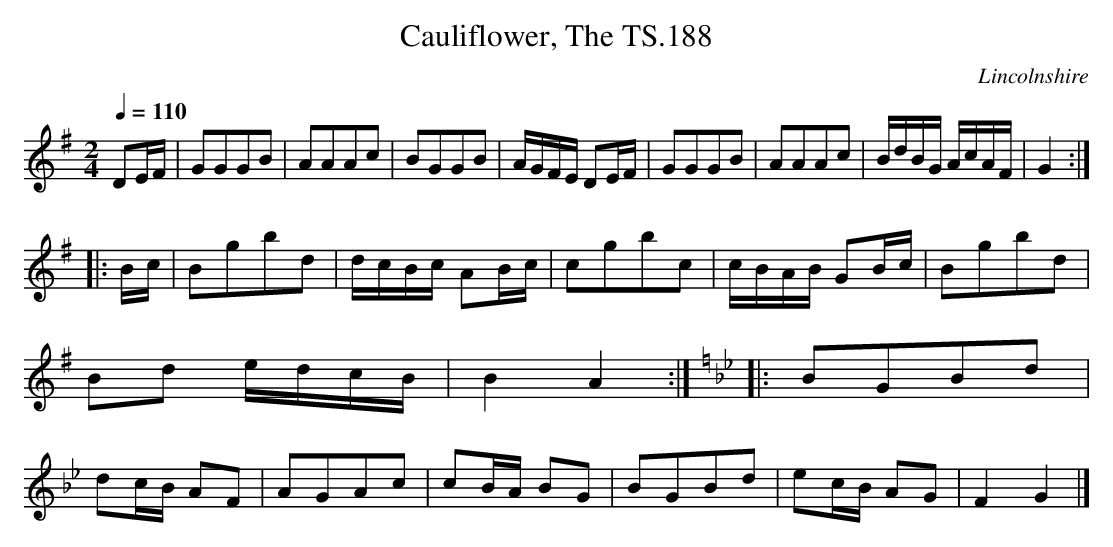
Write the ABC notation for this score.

X:1
T:Cauliflower, The TS.188
L:1/8
M:2/4
O:Lincolnshire
Q:1/4=110
K:G
DE/F/|GGGB|AAAc|BGGB|A/G/F/E/ DE/F/|GGGB|AAAc|B/d/B/G/ A/c/A/F/|G2:|!
|:B/c/|Bgbd|d/c/B/c/ AB/c/|cgbc|c/B/A/B/ GB/c/|Bgbd|Bd e/d/c/B/|B2A2:|
K:Gm
|:BGBd|dc/B/ AF|AGAc|cB/A/ BG|BGBd|ec/B/ AG|F2G2|]
